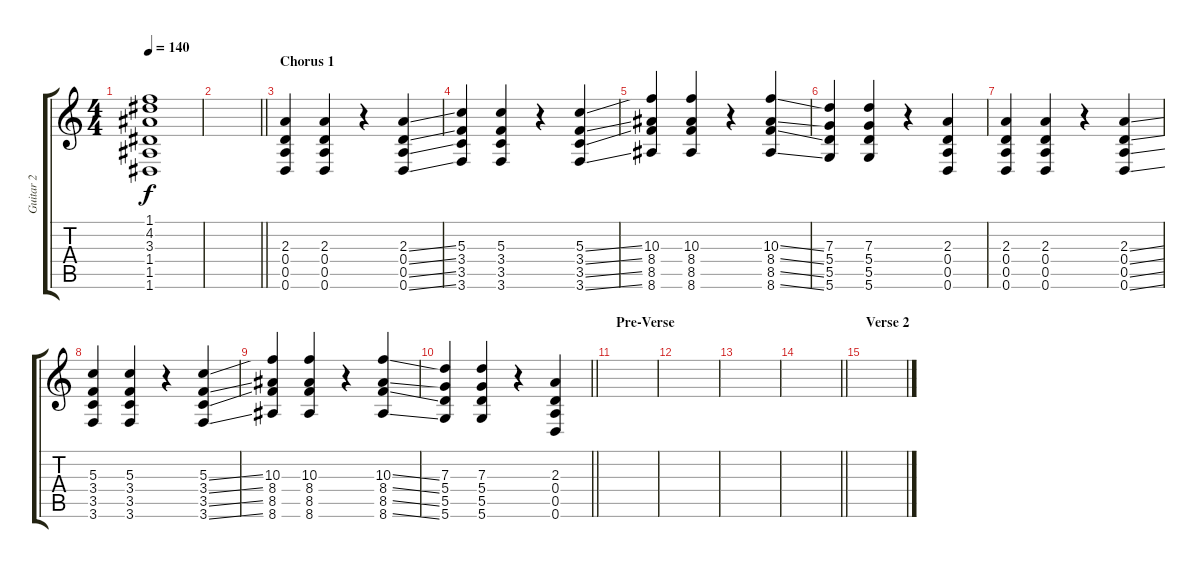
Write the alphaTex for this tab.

\track ("Guitar 2" "Guitar 2") {instrument overdrivenguitar}
\staff {score tabs}
\tuning (E4 B3 G3 D3 A2 D2) {hide}
\ts (4 4)
\tempo 140
\clef g2
\ks c
(1.1 4.2 3.3 1.4 1.5 1.6).1{dy f instrument electricguitarclean} |
\barLineRight lightlight
|
\section ("" "Chorus 1")
(2.3 0.4 0.5 0.6).4{volume 16 balance 0 instrument overdrivenguitar} (2.3 0.4 0.5 0.6).4 r.4 (2.3{ss} 0.4{ss} 0.5{ss} 0.6{ss}).4 |
(5.3 3.4 3.5 3.6).4 (5.3 3.4 3.5 3.6).4 r.4 (5.3{ss} 3.4{ss} 3.5{ss} 3.6{ss}).4 |
(10.3 8.4 8.5 8.6).4 (10.3 8.4 8.5 8.6).4 r.4 (10.3{ss} 8.4{ss} 8.5{ss} 8.6{ss}).4 |
(7.3 5.4 5.5 5.6).4 (7.3 5.4 5.5 5.6).4 r.4 (2.3 0.4 0.5 0.6).4 |
(2.3 0.4 0.5 0.6).4 (2.3 0.4 0.5 0.6).4 r.4 (2.3{ss} 0.4{ss} 0.5{ss} 0.6{ss}).4 |
(5.3 3.4 3.5 3.6).4 (5.3 3.4 3.5 3.6).4 r.4 (5.3{ss} 3.4{ss} 3.5{ss} 3.6{ss}).4 |
(10.3 8.4 8.5 8.6).4 (10.3 8.4 8.5 8.6).4 r.4 (10.3{ss} 8.4{ss} 8.5{ss} 8.6{ss}).4 |
\barLineRight lightlight
(7.3 5.4 5.5 5.6).4 (7.3 5.4 5.5 5.6).4 r.4 (2.3 0.4 0.5 0.6).4 |
\section ("" "Pre-Verse")
|
|
|
\barLineRight lightlight
|
\section ("" "Verse 2")
